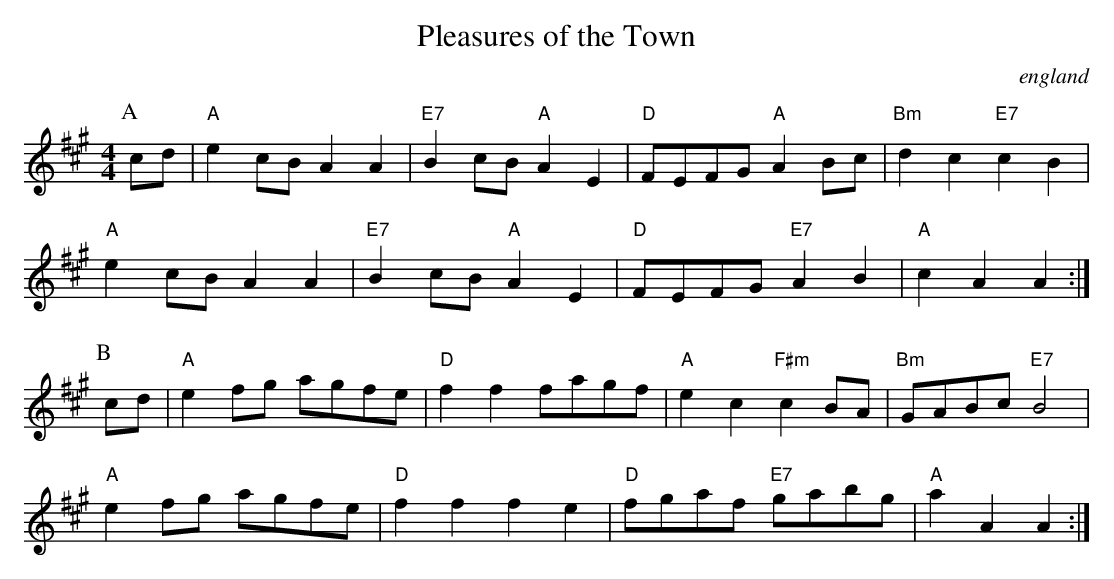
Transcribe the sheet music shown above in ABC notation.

X:1
T:Pleasures of the Town
O:england
M:4/4
L:1/4
K:A
P:A
c/2d/2|"A"ec/2B/2 AA|"E7"Bc/2B/2 "A"AE|"D"F/2E/2F/2G/2 "A"AB/2c/2|\
"Bm"dc "E7"cB|
"A"ec/2B/2 AA|"E7"Bc/2B/2 "A"AE|"D"F/2E/2F/2G/2 "E7"AB|"A"cA A:|
P:B
c/2d/2|"A"ef/2g/2 a/2g/2f/2e/2|"D"ff f/2a/2g/2f/2|"A"ec "F#m"cB/2A/2|\
"Bm"G/2A/2B/2c/2 "E7"B2|
"A"ef/2g/2 a/2g/2f/2e/2|"D"ff fe|"D"f/2g/2a/2f/2 "E7"g/2a/2b/2g/2|"A"aA A:|
